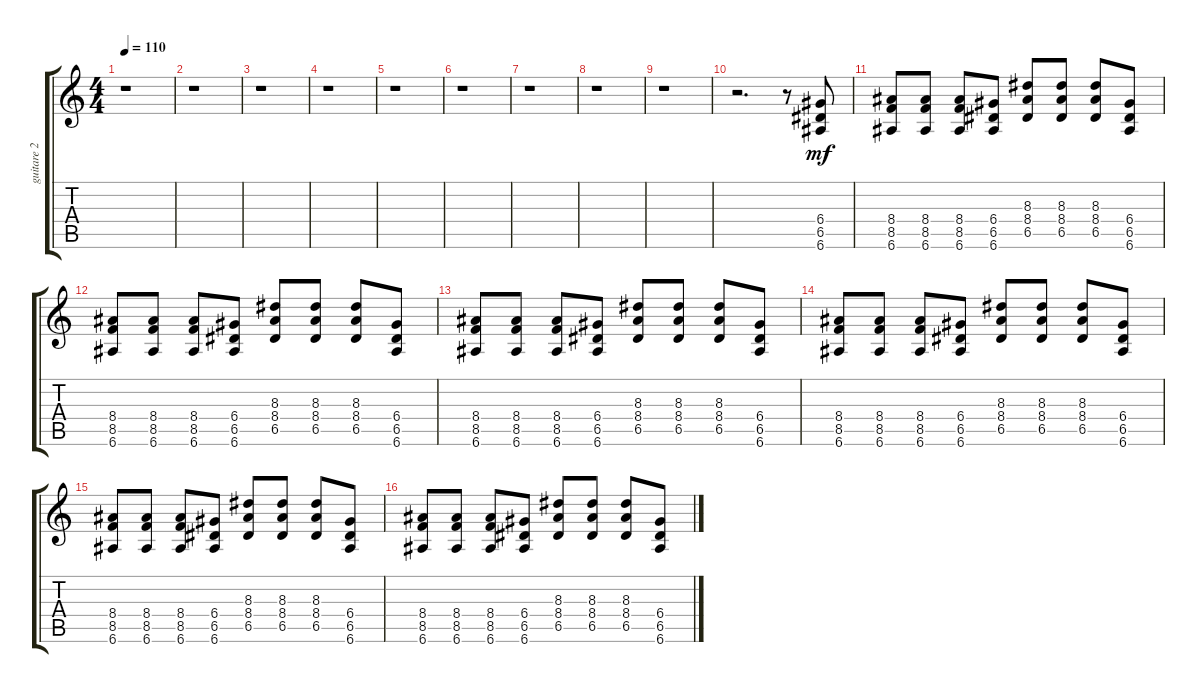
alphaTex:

\track ("guitare 2" "guitare 2") {instrument distortionguitar}
\staff {score tabs}
\tuning (E4 B3 G3 D3 A2 E2) {hide}
\ts (4 4)
\tempo 110
\clef g2
\ks c
r.1{dy mf instrument distortionguitar} |
r.1 |
r.1 |
r.1 |
r.1 |
r.1 |
r.1 |
r.1 |
r.1 |
r.2{d} r.8 (6.4 6.5 6.6).8 |
(8.4 8.5 6.6).8 (8.4 8.5 6.6).8 (8.4 8.5 6.6).8 (6.4 6.5 6.6).8 (8.3 8.4 6.5).8 (8.3 8.4 6.5).8 (8.3 8.4 6.5).8 (6.4 6.5 6.6).8 |
(8.4 8.5 6.6).8 (8.4 8.5 6.6).8 (8.4 8.5 6.6).8 (6.4 6.5 6.6).8 (8.3 8.4 6.5).8 (8.3 8.4 6.5).8 (8.3 8.4 6.5).8 (6.4 6.5 6.6).8 |
(8.4 8.5 6.6).8 (8.4 8.5 6.6).8 (8.4 8.5 6.6).8 (6.4 6.5 6.6).8 (8.3 8.4 6.5).8 (8.3 8.4 6.5).8 (8.3 8.4 6.5).8 (6.4 6.5 6.6).8 |
(8.4 8.5 6.6).8 (8.4 8.5 6.6).8 (8.4 8.5 6.6).8 (6.4 6.5 6.6).8 (8.3 8.4 6.5).8 (8.3 8.4 6.5).8 (8.3 8.4 6.5).8 (6.4 6.5 6.6).8 |
(8.4 8.5 6.6).8 (8.4 8.5 6.6).8 (8.4 8.5 6.6).8 (6.4 6.5 6.6).8 (8.3 8.4 6.5).8 (8.3 8.4 6.5).8 (8.3 8.4 6.5).8 (6.4 6.5 6.6).8 |
(8.4 8.5 6.6).8 (8.4 8.5 6.6).8 (8.4 8.5 6.6).8 (6.4 6.5 6.6).8 (8.3 8.4 6.5).8 (8.3 8.4 6.5).8 (8.3 8.4 6.5).8 (6.4 6.5 6.6).8
